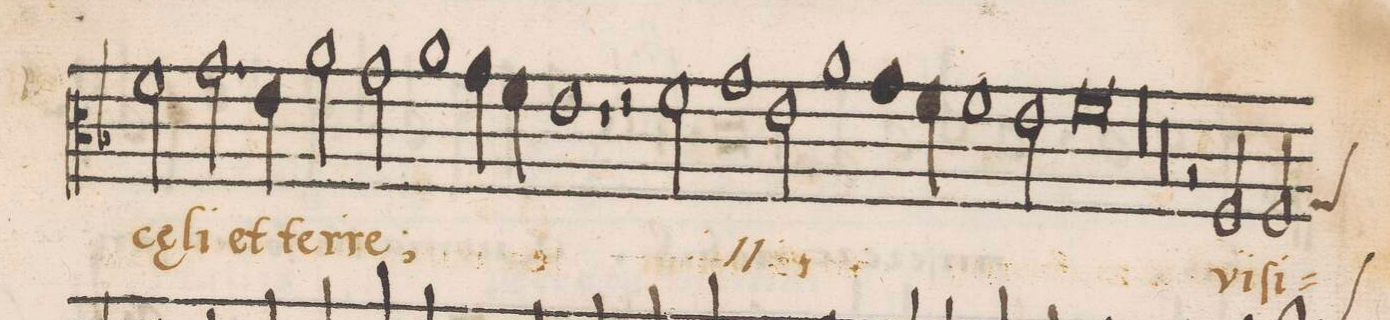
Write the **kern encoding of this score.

**kern	**text
*I"CANTVS	*
*clefC3	*
*k[b-]	*
*met(C|)	*
*M2/1	*
2f\	cę-
2.g\	-li
4e\	et
2a\	ter-
=10-	=10-
2g\	-re;
1a	.
4g\	.
4f\	.
=11-	=11-
1e	.
1r	.
=12-	=12-
2r	.
*	*ij
2f\	fac-
1g	-to-
=13-	=13-
2e\	-re(m)
1a	-cę-
*col	*
2.g\	-li
=14-	=14-
4f\	et
*Xcol	*
1f	ter-
2e\	.
=15-	=15-
0f	-re
*	*Xij
=16-	=16-
00r	.
=17-	=17-
=18-	=18-
00r	.
=19-	=19-
=20-	=20-
2r	.
2F/	vi-
*custos:G	*
2F/	-ſi-
*-	*-
